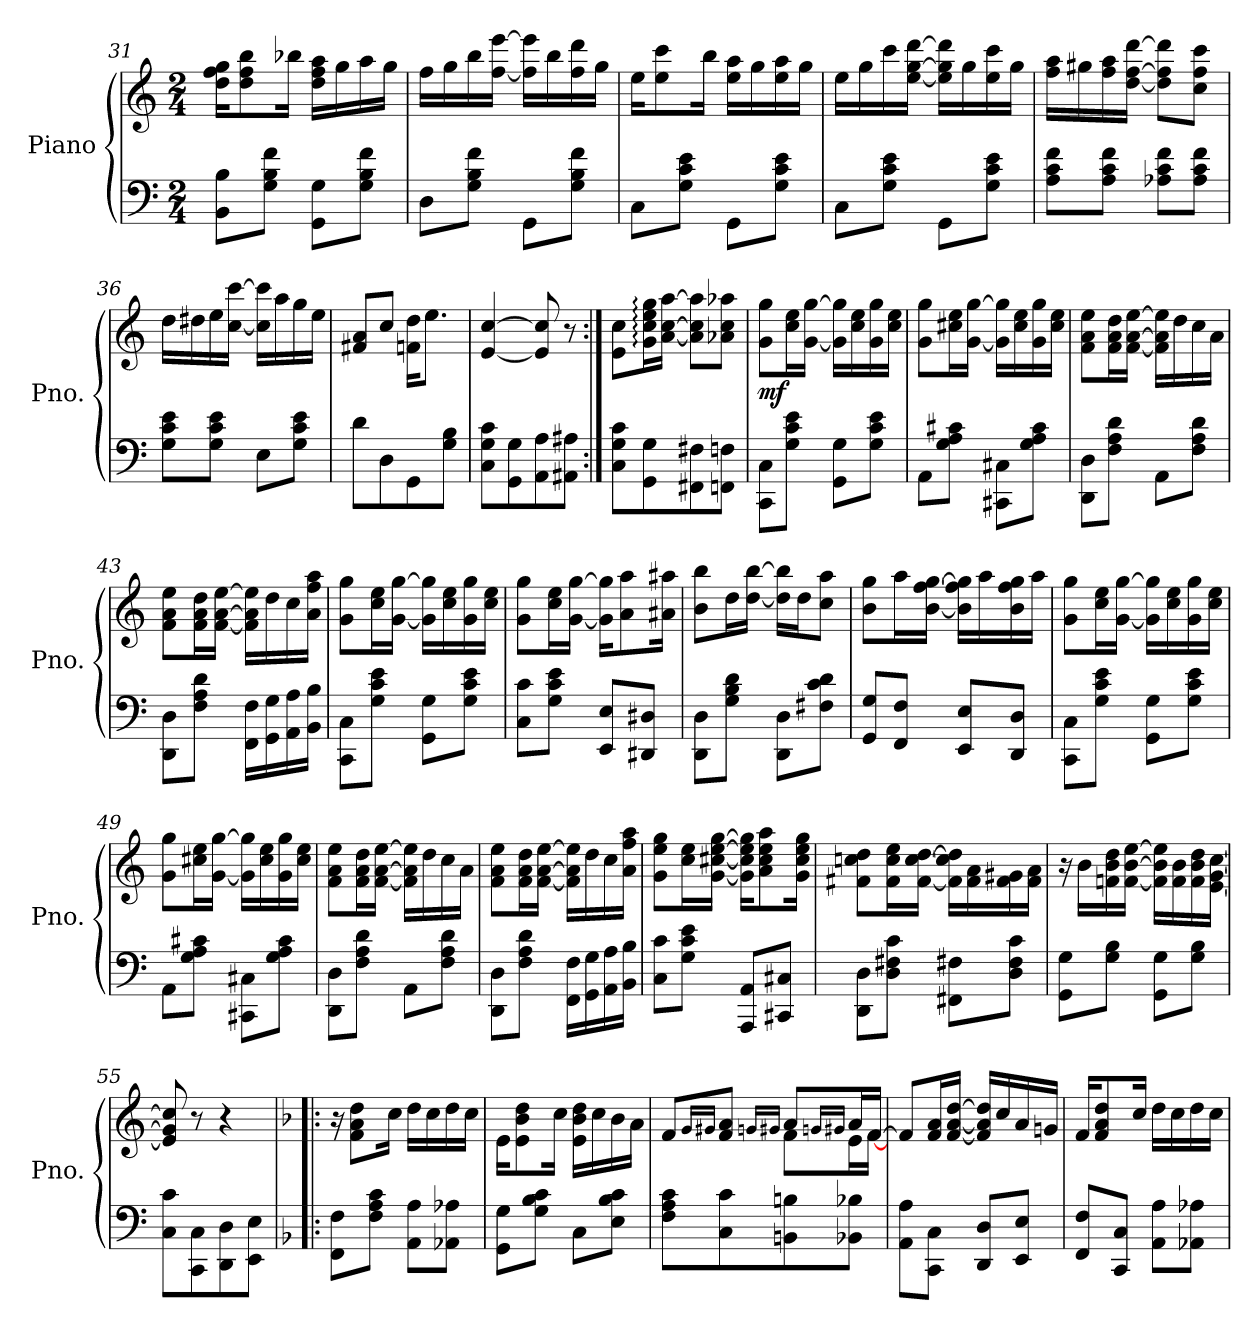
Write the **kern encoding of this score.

**kern	**kern	**dynam
*part1	*part1	*part1
*staff2	*staff1	*staff1/2
*I"Piano	*	*
*I'Pno.	*	*
!!LO:LB:g=z
*clefF4	*clefG2	*
*k[]	*k[]	*
*M2/4	*M2/4	*
=31	=31	=31
8BB\ 8B\L	16dd\ 16ff\ 16gg\KL	.
.	8dd\ 8ff\ 8bb\	.
8G\ 8B\ 8f\J	.	.
.	16bb-X\Jk	.
8GG\ 8G\L	16dd\ 16ff\ 16aa\LL	.
.	16gg\	.
8G\ 8B\ 8f\J	16aa\	.
.	16gg\JJ	.
=32	=32	=32
8D\L	16ff\LL	.
.	16gg\	.
8G\ 8B\ 8f\J	16bb\	.
.	[16ff\ [16eee\JJ	.
8GG\L	16ff\] 16eee\]LL	.
.	16bb\	.
8G\ 8B\ 8f\J	16ff\ 16ddd\	.
.	16gg\JJ	.
=33	=33	=33
8C\L	16ee\KL	.
.	8ee\ 8ccc\	.
8G\ 8c\ 8e\J	.	.
.	16bb\Jk	.
8GG\L	16ee\ 16aa\LL	.
.	16gg\	.
8G\ 8c\ 8e\J	16ee\ 16aa\	.
.	16gg\JJ	.
=34	=34	=34
8C\L	16ee\LL	.
.	16gg\	.
8G\ 8c\ 8e\J	16ccc\	.
.	[16ee\ [16gg\ [16ddd\JJ	.
8GG\L	16ee\] 16gg\] 16ddd\]LL	.
.	16gg\	.
8G\ 8c\ 8e\J	16ee\ 16ccc\	.
.	16gg\JJ	.
!!LO:LB:g=z
=35	=35	=35
8A\ 8c\ 8f\L	16ff\ 16aa\LL	.
.	16gg#X\	.
8A\ 8c\ 8f\J	16ff\ 16aa\	.
.	[16dd\ [16ff\ [16ddd\JJ	.
8A-X\ 8c\ 8f\L	8dd\] 8ff\] 8ddd\]L	.
8A-\ 8c\ 8f\J	8cc\ 8ff\ 8ccc\J	.
=36	=36	=36
8G\ 8c\ 8e\L	16dd\LL	.
.	16dd#X\	.
8G\ 8c\ 8e\J	16ee\	.
.	[16cc\ [16ccc\JJ	.
8E\L	16cc\] 16ccc\]LL	.
.	16aa\	.
8G\ 8c\ 8e\J	16gg\	.
.	16ee\JJ	.
=37	=37	=37
8d\L	8f#X/ 8a/L	.
8D\	8cc/J	.
8GG\	16fn\ 16dd\KL	.
.	8.ee\J	.
8G\ 8B\J	.	.
=38	=38	=38
8C\ 8G\ 8c\L	[4e/ [4cc/	.
8GG\ 8G\	.	.
8AA\ 8A\	8e/] 8cc/]	.
8AA#X\ 8A#X\J	8r	.
=39:|!	=39:|!	=39:|!
8C\ 8G\ 8c\L	8e\ 8cc\L	.
8GG\ 8G\	16g\: 16cc\: 16ee\: 16gg\:L	.
.	[16a\ [16cc\ [16aa\JJ	.
8FF#X\ 8F#X\	8a\] 8cc\] 8aa\]L	.
8FFn\ 8Fn\J	8a-X\ 8cc\ 8aa-X\J	.
!!LO:PB:g=z
=40	=40	=40
!	!	!LO:DY:b
8CC\ 8C\L	8g\ 8gg\L	mf
8G\ 8c\ 8e\J	16cc\ 16ee\L	.
.	[16g\ [16gg\JJ	.
8GG\ 8G\L	16g\] 16gg\]LL	.
.	16cc\ 16ee\	.
8G\ 8c\ 8e\J	16g\ 16gg\	.
.	16cc\ 16ee\JJ	.
=41	=41	=41
8AA\L	8g\ 8gg\L	.
8G\ 8A\ 8c#X\J	16cc#X\ 16ee\L	.
.	[16g\ [16gg\JJ	.
8CC#X\ 8C#X\L	16g\] 16gg\]LL	.
.	16cc#\ 16ee\	.
8G\ 8A\ 8c#\J	16g\ 16gg\	.
.	16cc#\ 16ee\JJ	.
=42	=42	=42
8DD\ 8D\L	8f\ 8a\ 8ee\L	.
8F\ 8A\ 8d\J	16f\ 16a\ 16dd\L	.
.	[16f\ [16a\ [16ee\JJ	.
8AA\L	16f\] 16a\] 16ee\]LL	.
.	16dd\	.
8F\ 8A\ 8d\J	16cc\	.
.	16a\JJ	.
=43	=43	=43
8DD\ 8D\L	8f\ 8a\ 8ee\L	.
8F\ 8A\ 8d\J	16f\ 16a\ 16dd\L	.
.	[16f\ [16a\ [16ee\JJ	.
16FF\ 16F\LL	16f\] 16a\] 16ee\]LL	.
16GG\ 16G\	16dd\	.
16AA\ 16A\	16cc\	.
16BB\ 16B\JJ	16a\ 16ff\ 16aa\JJ	.
=44	=44	=44
8CC\ 8C\L	8g\ 8gg\L	.
8G\ 8c\ 8e\J	16cc\ 16ee\L	.
.	[16g\ [16gg\JJ	.
8GG\ 8G\L	16g\] 16gg\]LL	.
.	16cc\ 16ee\	.
8G\ 8c\ 8e\J	16g\ 16gg\	.
.	16cc\ 16ee\JJ	.
!!LO:LB:g=z
=45	=45	=45
8C\ 8c\L	8g\ 8gg\L	.
8G\ 8c\ 8e\J	16cc\ 16ee\L	.
.	[16g\ [16gg\JJ	.
8EE/ 8E/L	16g\] 16gg\]KL	.
.	8a\ 8aa\	.
8DD#X/ 8D#X/J	.	.
.	16a#X\ 16aa#X\Jk	.
=46	=46	=46
8DD\ 8D\L	8b\ 8bb\L	.
8G\ 8B\ 8d\J	16dd\L	.
.	[16dd\ [16bb\JJ	.
8DD\ 8D\L	16dd\] 16bb\]LL	.
.	16dd\J	.
8F#X\ 8c\ 8d\J	8cc\ 8aa\J	.
=47	=47	=47
8GG/ 8G/L	8b\ 8gg\L	.
8FF/ 8F/J	16aa\L	.
.	[16b\ [16ff\ [16gg\JJ	.
8EE/ 8E/L	16b\] 16ff\] 16gg\]LL	.
.	16aa\	.
8DD/ 8D/J	16b\ 16ff\ 16gg\	.
.	16aa\JJ	.
=48	=48	=48
8CC\ 8C\L	8g\ 8gg\L	.
8G\ 8c\ 8e\J	16cc\ 16ee\L	.
.	[16g\ [16gg\JJ	.
8GG\ 8G\L	16g\] 16gg\]LL	.
.	16cc\ 16ee\	.
8G\ 8c\ 8e\J	16g\ 16gg\	.
.	16cc\ 16ee\JJ	.
=49	=49	=49
8AA\L	8g\ 8gg\L	.
8G\ 8A\ 8c#X\J	16cc#X\ 16ee\L	.
.	[16g\ [16gg\JJ	.
8CC#X\ 8C#X\L	16g\] 16gg\]LL	.
.	16cc#\ 16ee\	.
8G\ 8A\ 8c#\J	16g\ 16gg\	.
.	16cc#\ 16ee\JJ	.
!!LO:LB:g=z
=50	=50	=50
8DD\ 8D\L	8f\ 8a\ 8ee\L	.
8F\ 8A\ 8d\J	16f\ 16a\ 16dd\L	.
.	[16f\ [16a\ [16ee\JJ	.
8AA\L	16f\] 16a\] 16ee\]LL	.
.	16dd\	.
8F\ 8A\ 8d\J	16cc\	.
.	16a\JJ	.
=51	=51	=51
8DD\ 8D\L	8f\ 8a\ 8ee\L	.
8F\ 8A\ 8d\J	16f\ 16a\ 16dd\L	.
.	[16f\ [16a\ [16ee\JJ	.
16FF\ 16F\LL	16f\] 16a\] 16ee\]LL	.
16GG\ 16G\	16dd\	.
16AA\ 16A\	16cc\	.
16BB\ 16B\JJ	16a\ 16ff\ 16aa\JJ	.
=52	=52	=52
8C\ 8c\L	8g\ 8ee\ 8gg\L	.
8G\ 8c\ 8e\J	16cc\ 16ee\L	.
.	[16g\ [16cc#X\ [16ee\ [16gg\JJ	.
8AAA/ 8AA/L	16g\] 16cc#\] 16ee\] 16gg\]KL	.
.	8a\ 8cc#\ 8ee\ 8aa\	.
8CC#X/ 8C#X/J	.	.
.	16g\ 16cc#\ 16ee\ 16gg\Jk	.
=53	=53	=53
8DD\ 8D\L	8f#X\ 8ccn\ 8dd\L	.
8D\ 8F#X\ 8c\J	16f#\ 16cc\ 16ee\L	.
.	[16f#\ [16cc\ [16dd\JJ	.
8FF#X\ 8F#X\L	16f#\] 16cc\] 16dd\]LL	.
.	16f#\ 16a\	.
8D\ 8F#\ 8c\J	16f#\ 16g#X\	.
.	16f#\ 16a\JJ	.
=54	=54	=54
8GG\ 8G\L	16r	.
.	16b\LL	.
8G\ 8B\J	16fn\ 16b\ 16dd\	.
.	[16f\ [16b\ [16ee\JJ	.
8GG\ 8G\L	16f\] 16b\] 16ee\]LL	.
.	16f\ 16b\	.
8G\ 8B\J	16f\ 16b\ 16dd\	.
.	[16e\ [16g\ [16cc\JJ	.
!!LO:LB:g=z
=55	=55	=55
8C\ 8c\L	8e/] 8g/] 8cc/]	.
8CC\ 8C\	8r	.
8DD\ 8D\	4r	.
8EE\ 8E\J	.	.
=56!|:	=56!|:	=56!|:
*k[b-]	*k[b-]	*
8FF\ 8F\L	16r	.
.	8f\ 8a\ 8dd\L	.
8F\ 8A\ 8c\J	.	.
.	16cc\Jk	.
8AA\ 8A\L	16dd\LL	.
.	16cc\	.
8AA-X\ 8A-X\J	16dd\	.
.	16cc\JJ	.
=57	=57	=57
8GG\ 8G\L	16e\KL	.
.	8e\ 8b-\ 8dd\	.
8G\ 8B-\ 8c\J	.	.
.	16cc\Jk	.
8C\L	16e\ 16b-\ 16dd\LL	.
.	16cc\	.
8E\ 8B-\ 8c\J	16b-\	.
.	16a\JJ	.
=58	=58	=58
*	*^	*
8F\ 8A\ 8c\L	8f/L	4ryy	.
.	16qg/LL	.	.
.	16qg#X/JJ	.	.
8C\ 8c\	8f/ 8a/J	.	.
.	16qgn/LL	.	.
.	16qg#X/JJ	.	.
8BBn\ 8Bn\	8a/L	8f\L	.
.	16qgn/LL	.	.
.	16qg#X/JJ	.	.
8BB-X\ 8B-X\J	16a/L	16e\L	.
.	[16f/JJ	[16f\JJ	.
*	*v	*v	*
=59	=59	=59
8AA\ 8A\L	8f/L]	.
8CC\ 8C\J	16f/ 16a/L	.
.	[16f/ [16a/ [16dd/JJ	.
8DD/ 8D/L	16f/] 16a/] 16dd/]LL	.
.	16cc/	.
8EE/ 8E/J	16a/	.
.	16gn/JJ	.
!!LO:PB:g=z
=60	=60	=60
8FF/ 8F/L	16f/KL	.
.	8f/ 8a/ 8dd/	.
8CC/ 8C/J	.	.
.	16cc/Jk	.
8AA\ 8A\L	16dd\LL	.
.	16cc\	.
8AA-X\ 8A-X\J	16dd\	.
.	16cc\JJ	.
=	=	=
*-	*-	*-
